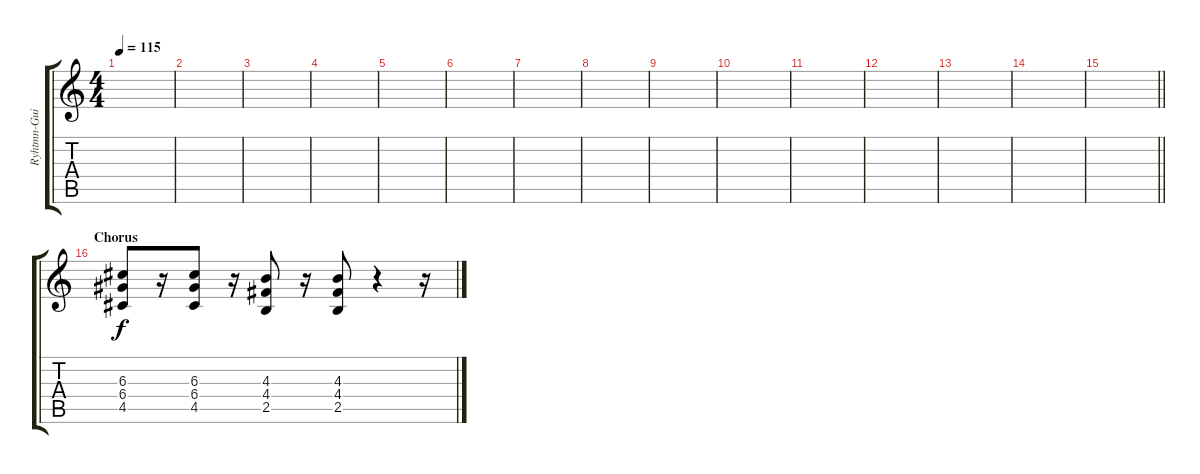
\track ("Ryhtmn-Guitar" "Ryhtmn-Gui") {instrument acousticguitarsteel}
\staff {score tabs}
\tuning (E4 B3 G3 D3 A2 E2) {hide}
\ts (4 4)
\tempo 115
\clef g2
\ks c
|
|
|
|
|
|
|
|
|
|
|
|
|
|
\barLineRight lightlight
|
\section ("" "Chorus")
(6.3 6.4 4.5).8 r.16 (6.3 6.4 4.5).8 r.16 (4.3 4.4 2.5).8 r.16 (4.3 4.4 2.5).8 r.4 r.16
